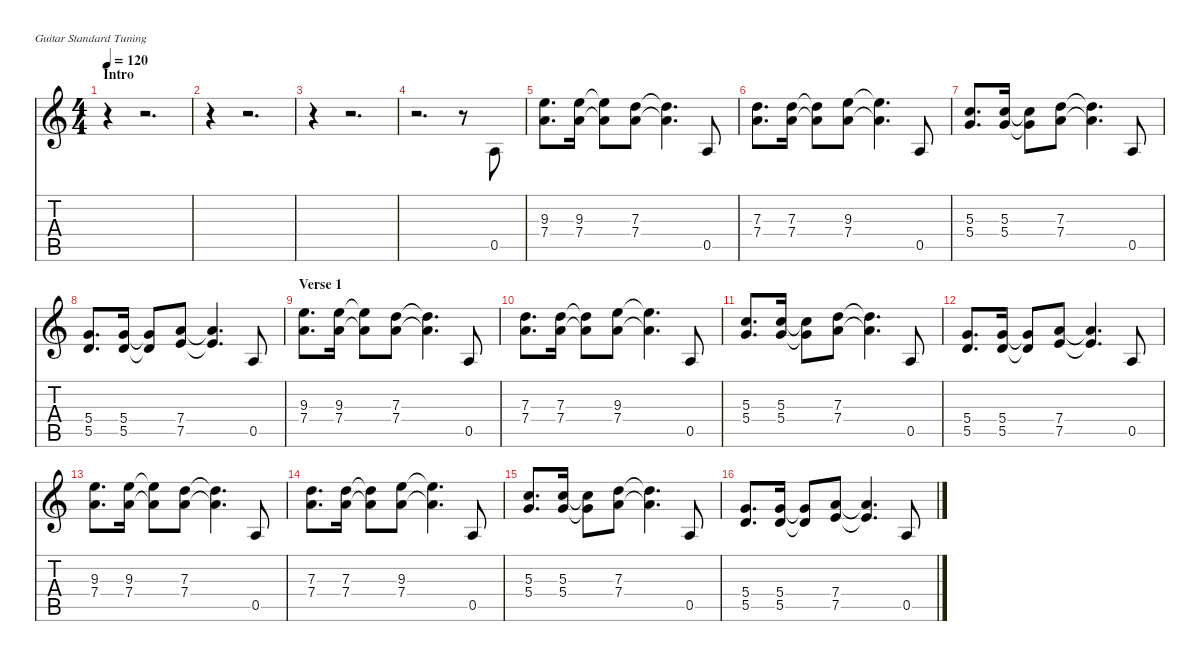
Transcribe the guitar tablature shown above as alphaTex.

\defaultSystemsLayout 4
\hideDynamics
\bracketExtendMode nobrackets
\singleTrackTrackNamePolicy hidden
\multiTrackTrackNamePolicy hidden
\otherSystemsTrackNameOrientation horizontal
\track ("Adrian" "dist.guit.") {instrument distortionguitar}
\staff {score tabs}
\tuning (E4 B3 G3 D3 A2 E2)
\ts (4 4)
\section ("" "Intro")
\tempo 120
\clef g2
\ks c
r.4{dy mf instrument distortionguitar beam Down} r.2{d beam Down} |
r.4{beam Down} r.2{d beam Down} |
r.4{beam Down} r.2{d beam Down} |
r.2{d beam Down} r.8{beam Down} 0.5.8{beam Up} |
(9.3 7.4).8{d dy f beam Down} (9.3 7.4).16{beam Down} (9.3{t} 7.4{t}).8{beam Down} (7.3 7.4).8{beam Down} (7.3{t} 7.4{t}).4{d beam Down} 0.5.8{beam Up} |
(7.3 7.4).8{d beam Down} (7.3 7.4).16{beam Down} (7.3{t} 7.4{t}).8{beam Down} (9.3 7.4).8{beam Down} (9.3{t} 7.4{t}).4{d beam Down} 0.5.8{beam Up} |
(5.3 5.4).8{d beam Up} (5.3 5.4).16{beam Up} (5.3{t} 5.4{t}).8{beam Down} (7.3 7.4).8{beam Down} (7.3{t} 7.4{t}).4{d beam Down} 0.5.8{beam Up} |
(5.4 5.5).8{d beam Up} (5.4 5.5).16{beam Up} (5.4{t} 5.5{t}).8{beam Up} (7.4 7.5).8{beam Up} (7.4{t} 7.5{t}).4{d beam Up} 0.5.8{beam Up} |
\section ("" "Verse 1")
(9.3 7.4).8{d beam Down} (9.3 7.4).16{beam Down} (9.3{t} 7.4{t}).8{beam Down} (7.3 7.4).8{beam Down} (7.3{t} 7.4{t}).4{d beam Down} 0.5.8{beam Up} |
(7.3 7.4).8{d beam Down} (7.3 7.4).16{beam Down} (7.3{t} 7.4{t}).8{beam Down} (9.3 7.4).8{beam Down} (9.3{t} 7.4{t}).4{d beam Down} 0.5.8{beam Up} |
(5.3 5.4).8{d beam Up} (5.3 5.4).16{beam Up} (5.3{t} 5.4{t}).8{beam Down} (7.3 7.4).8{beam Down} (7.3{t} 7.4{t}).4{d beam Down} 0.5.8{beam Up} |
(5.4 5.5).8{d beam Up} (5.4 5.5).16{beam Up} (5.4{t} 5.5{t}).8{beam Up} (7.4 7.5).8{beam Up} (7.4{t} 7.5{t}).4{d beam Up} 0.5.8{beam Up} |
(9.3 7.4).8{d beam Down} (9.3 7.4).16{beam Down} (9.3{t} 7.4{t}).8{beam Down} (7.3 7.4).8{beam Down} (7.3{t} 7.4{t}).4{d beam Down} 0.5.8{beam Up} |
(7.3 7.4).8{d beam Down} (7.3 7.4).16{beam Down} (7.3{t} 7.4{t}).8{beam Down} (9.3 7.4).8{beam Down} (9.3{t} 7.4{t}).4{d beam Down} 0.5.8{beam Up} |
(5.3 5.4).8{d beam Up} (5.3 5.4).16{beam Up} (5.3{t} 5.4{t}).8{beam Down} (7.3 7.4).8{beam Down} (7.3{t} 7.4{t}).4{d beam Down} 0.5.8{beam Up} |
(5.4 5.5).8{d beam Up} (5.4 5.5).16{beam Up} (5.4{t} 5.5{t}).8{beam Up} (7.4 7.5).8{beam Up} (7.4{t} 7.5{t}).4{d beam Up} 0.5.8{beam Up}
